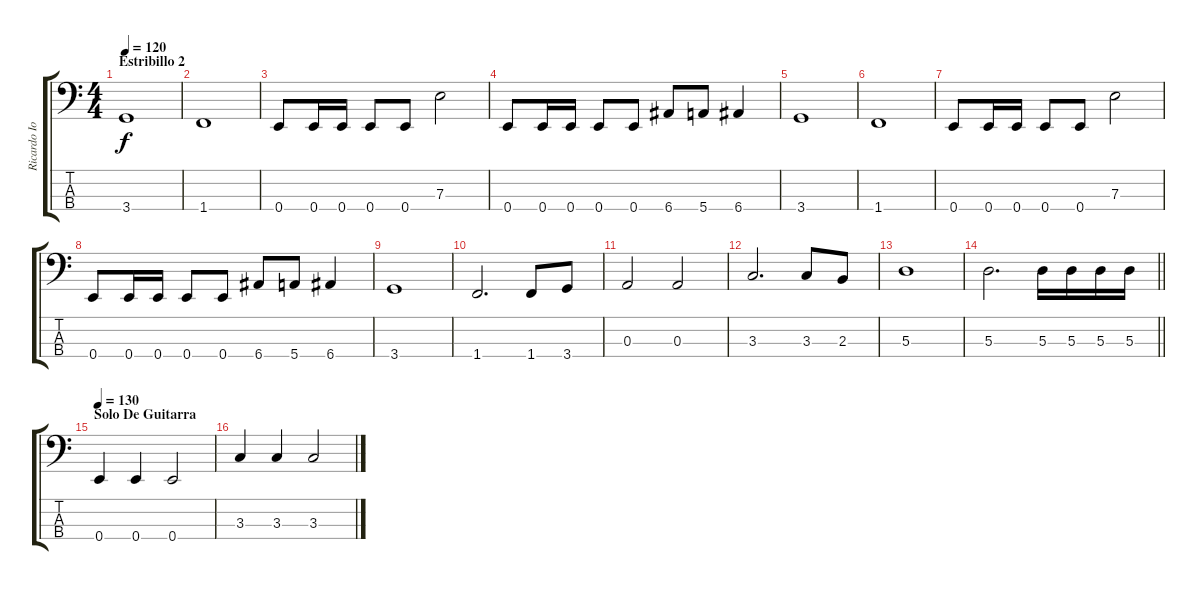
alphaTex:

\track ("Ricardo Iorio" "Ricardo Io") {instrument electricbasspick}
\staff {score tabs}
\tuning (G2 D2 A1 E1) {hide}
\ts (4 4)
\section ("" "Estribillo 2")
\tempo 120
\clef f4
\ks c
3.4.1{dy f} |
1.4.1 |
0.4.8 0.4.16 0.4.16 0.4.8 0.4.8 7.3.2 |
0.4.8 0.4.16 0.4.16 0.4.8 0.4.8 6.4.8 5.4.8 6.4.4 |
3.4.1 |
1.4.1 |
0.4.8 0.4.16 0.4.16 0.4.8 0.4.8 7.3.2 |
0.4.8 0.4.16 0.4.16 0.4.8 0.4.8 6.4.8 5.4.8 6.4.4 |
3.4.1 |
1.4.2{d} 1.4.8 3.4.8 |
0.3.2 0.3.2 |
3.3.2{d} 3.3.8 2.3.8 |
5.3.1 |
\barLineRight lightlight
5.3.2{d} 5.3.16 5.3.16 5.3.16 5.3.16 |
\section ("" "Solo De Guitarra")
\tempo 130
0.4.4 0.4.4 0.4.2 |
3.3.4 3.3.4 3.3.2
